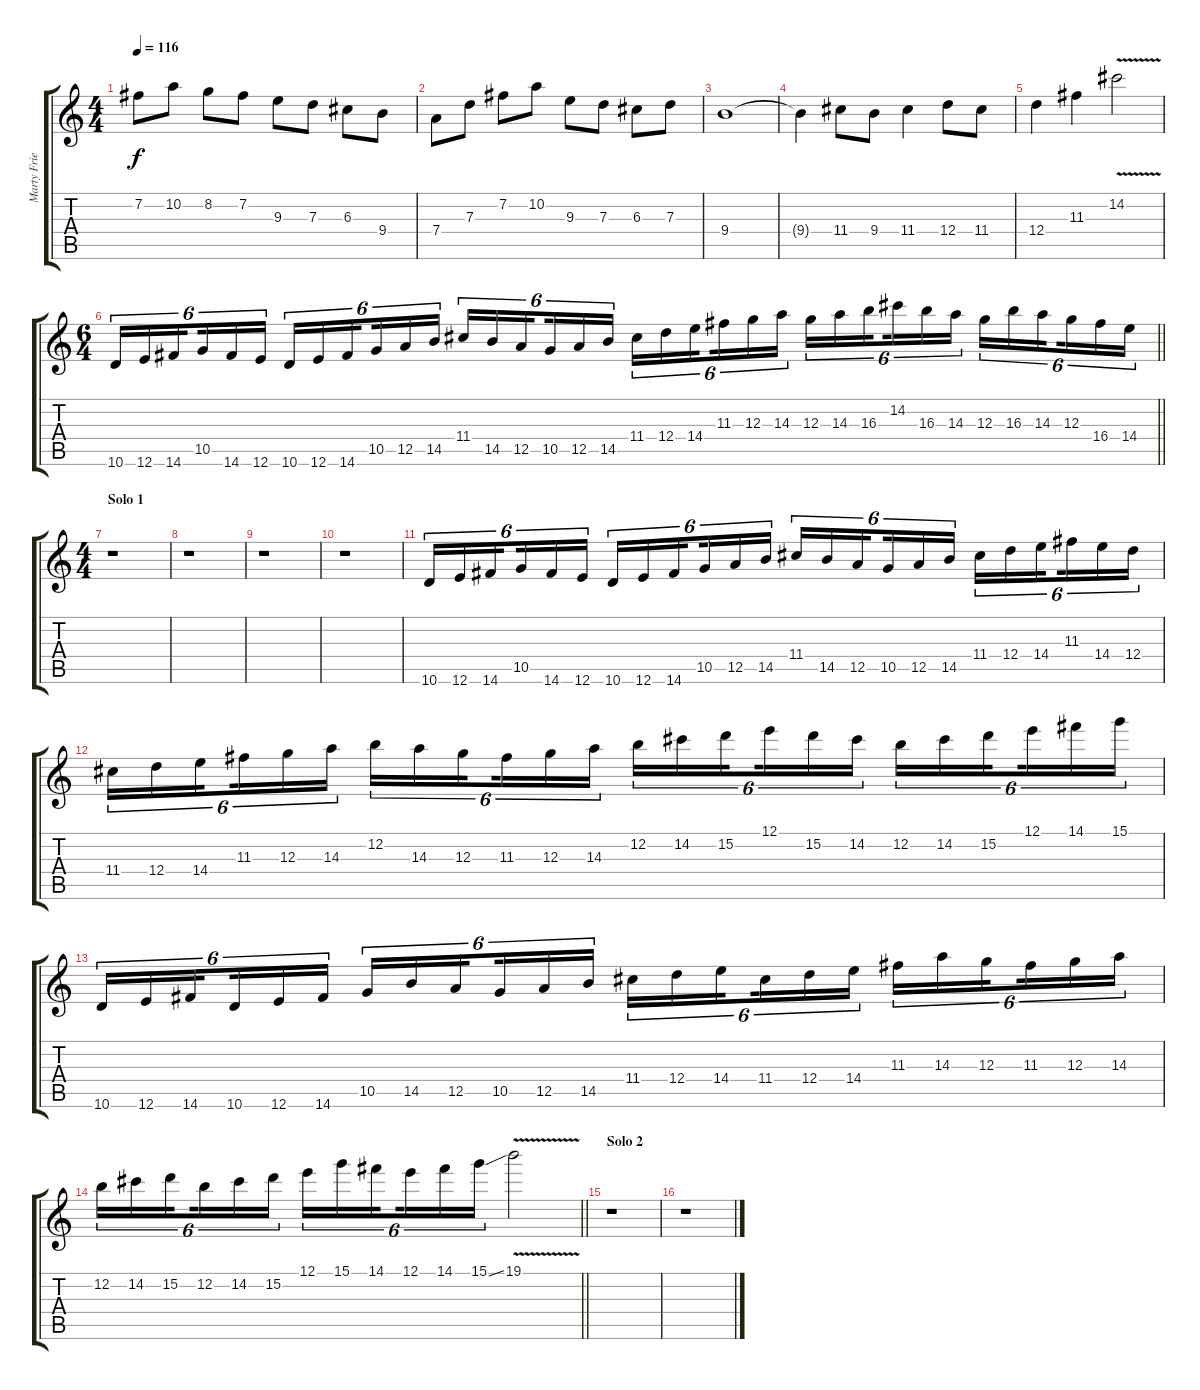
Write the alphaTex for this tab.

\track ("Marty Friedman" "Marty Frie") {instrument acousticguitarsteel}
\staff {score tabs}
\tuning (E4 B3 G3 D3 A2 E2) {hide}
\ts (4 4)
\tempo 116
\clef g2
\ks c
7.2.8{dy f} 10.2.8 8.2.8 7.2.8 9.3.8 7.3.8 6.3.8 9.4.8 |
7.4.8 7.3.8 7.2.8 10.2.8 9.3.8 7.3.8 6.3.8 7.3.8 |
9.4.1 |
9.4{t}.4 11.4.8 9.4.8 11.4.4 12.4.8 11.4.8 |
12.4.4 11.3.4 14.2{v}.2 |
\ts (6 4)
\barLineRight lightlight
10.6.16{tu (6 4) instrument overdrivenguitar} 12.6.16{tu (6 4)} 14.6.16{tu (6 4) beam splitsecondary} 10.5.16{tu (6 4)} 14.6.16{tu (6 4)} 12.6.16{tu (6 4) beam splitsecondary} 10.6.16{tu (6 4)} 12.6.16{tu (6 4)} 14.6.16{tu (6 4) beam splitsecondary} 10.5.16{tu (6 4)} 12.5.16{tu (6 4)} 14.5.16{tu (6 4) beam splitsecondary} 11.4.16{tu (6 4)} 14.5.16{tu (6 4)} 12.5.16{tu (6 4) beam splitsecondary} 10.5.16{tu (6 4)} 12.5.16{tu (6 4)} 14.5.16{tu (6 4)} 11.4.16{tu (6 4)} 12.4.16{tu (6 4)} 14.4.16{tu (6 4) beam splitsecondary} 11.3.16{tu (6 4)} 12.3.16{tu (6 4)} 14.3.16{tu (6 4) beam splitsecondary} 12.3.16{tu (6 4)} 14.3.16{tu (6 4)} 16.3.16{tu (6 4) beam splitsecondary} 14.2.16{tu (6 4)} 16.3.16{tu (6 4)} 14.3.16{tu (6 4) beam splitsecondary} 12.3.16{tu (6 4)} 16.3.16{tu (6 4)} 14.3.16{tu (6 4) beam splitsecondary} 12.3.16{tu (6 4)} 16.4.16{tu (6 4)} 14.4.16{tu (6 4)} |
\ts (4 4)
\section ("" "Solo 1")
r.1 |
r.1 |
r.1 |
r.1 |
10.6.16{tu (6 4)} 12.6.16{tu (6 4)} 14.6.16{tu (6 4) beam splitsecondary} 10.5.16{tu (6 4)} 14.6.16{tu (6 4)} 12.6.16{tu (6 4)} 10.6.16{tu (6 4)} 12.6.16{tu (6 4)} 14.6.16{tu (6 4) beam splitsecondary} 10.5.16{tu (6 4)} 12.5.16{tu (6 4)} 14.5.16{tu (6 4)} 11.4.16{tu (6 4)} 14.5.16{tu (6 4)} 12.5.16{tu (6 4) beam splitsecondary} 10.5.16{tu (6 4)} 12.5.16{tu (6 4)} 14.5.16{tu (6 4)} 11.4.16{tu (6 4)} 12.4.16{tu (6 4)} 14.4.16{tu (6 4) beam splitsecondary} 11.3.16{tu (6 4)} 14.4.16{tu (6 4)} 12.4.16{tu (6 4)} |
11.4.16{tu (6 4)} 12.4.16{tu (6 4)} 14.4.16{tu (6 4) beam splitsecondary} 11.3.16{tu (6 4)} 12.3.16{tu (6 4)} 14.3.16{tu (6 4)} 12.2.16{tu (6 4)} 14.3.16{tu (6 4)} 12.3.16{tu (6 4) beam splitsecondary} 11.3.16{tu (6 4)} 12.3.16{tu (6 4)} 14.3.16{tu (6 4)} 12.2.16{tu (6 4)} 14.2.16{tu (6 4)} 15.2.16{tu (6 4) beam splitsecondary} 12.1.16{tu (6 4)} 15.2.16{tu (6 4)} 14.2.16{tu (6 4)} 12.2.16{tu (6 4)} 14.2.16{tu (6 4)} 15.2.16{tu (6 4) beam splitsecondary} 12.1.16{tu (6 4)} 14.1.16{tu (6 4)} 15.1.16{tu (6 4)} |
10.6.16{tu (6 4)} 12.6.16{tu (6 4)} 14.6.16{tu (6 4) beam splitsecondary} 10.6.16{tu (6 4)} 12.6.16{tu (6 4)} 14.6.16{tu (6 4)} 10.5.16{tu (6 4)} 14.5.16{tu (6 4)} 12.5.16{tu (6 4) beam splitsecondary} 10.5.16{tu (6 4)} 12.5.16{tu (6 4)} 14.5.16{tu (6 4)} 11.4.16{tu (6 4)} 12.4.16{tu (6 4)} 14.4.16{tu (6 4) beam splitsecondary} 11.4.16{tu (6 4)} 12.4.16{tu (6 4)} 14.4.16{tu (6 4)} 11.3.16{tu (6 4)} 14.3.16{tu (6 4)} 12.3.16{tu (6 4) beam splitsecondary} 11.3.16{tu (6 4)} 12.3.16{tu (6 4)} 14.3.16{tu (6 4)} |
\barLineRight lightlight
12.2.16{tu (6 4)} 14.2.16{tu (6 4)} 15.2.16{tu (6 4) beam splitsecondary} 12.2.16{tu (6 4)} 14.2.16{tu (6 4)} 15.2.16{tu (6 4)} 12.1.16{tu (6 4)} 15.1.16{tu (6 4)} 14.1.16{tu (6 4) beam splitsecondary} 12.1.16{tu (6 4)} 14.1.16{tu (6 4)} 15.1{ss}.16{tu (6 4)} 19.1{v}.2 |
\section ("" "Solo 2")
r.1 |
r.1
